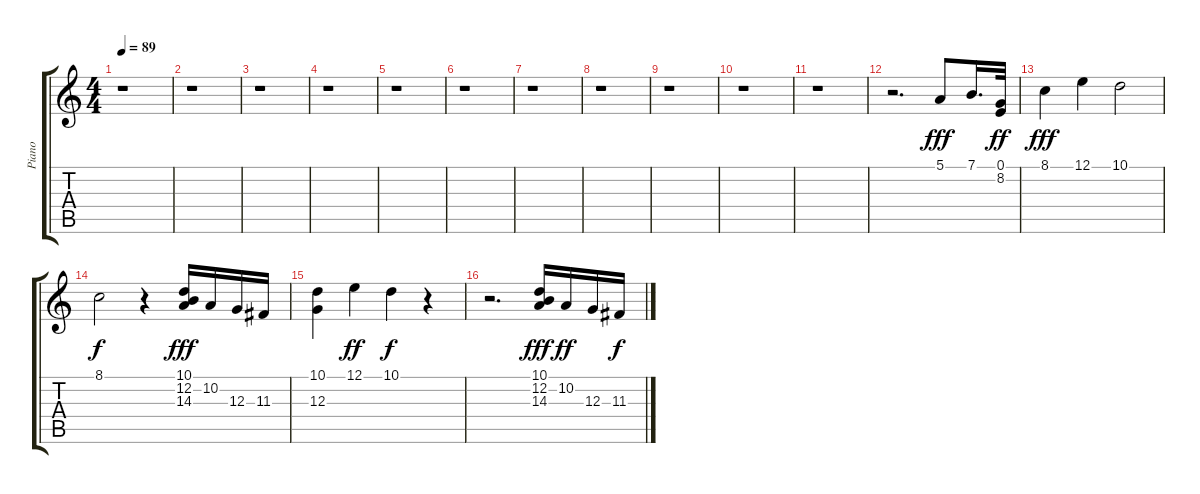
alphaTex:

\track ("Piano" "Piano") {instrument brightacousticpiano}
\staff {score tabs}
\tuning (E4 B3 G3 D3 A2 E2) {hide}
\ts (4 4)
\tempo 89
\clef g2
\ks c
r.1{dy fff} |
r.1 |
r.1 |
r.1 |
r.1 |
r.1 |
r.1 |
r.1 |
r.1 |
r.1 |
r.1 |
r.2{d} 5.1.8 7.1.16{d} (0.1 8.2).32{dy ff} |
8.1.4{dy fff} 12.1.4 10.1.2 |
8.1.2{dy f} r.4 (10.1 12.2 14.3).16{dy fff} 10.2.16 12.3.16 11.3.16 |
(10.1 12.3).4 12.1.4{dy ff} 10.1.4{dy f} r.4 |
r.2{d} (10.1 12.2 14.3).16{dy fff} 10.2.16{dy ff} 12.3.16 11.3.16{dy f}
